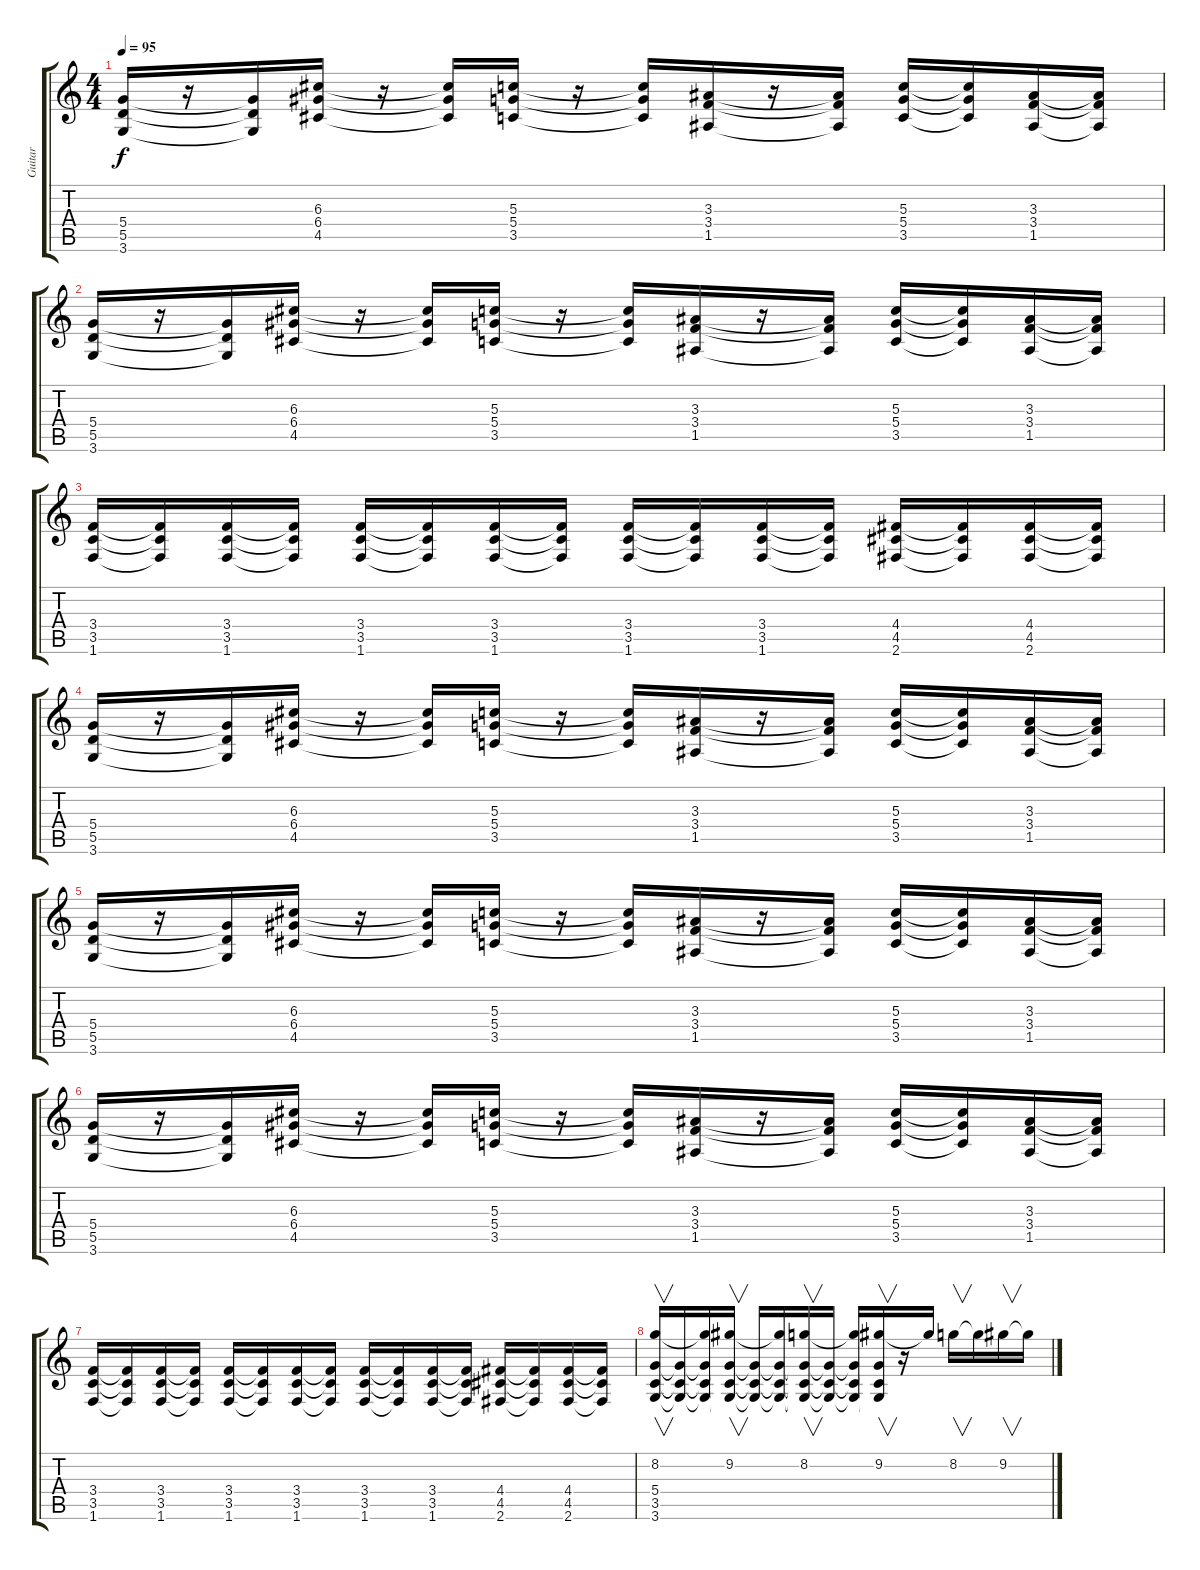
\track ("Guitar" "Guitar") {instrument distortionguitar}
\staff {score tabs}
\tuning (E4 B3 G3 D3 A2 E2) {hide}
\ts (4 4)
\tempo 95
\clef g2
\ks c
(5.4 5.5 3.6).16{dy f} r.16 (5.4{t} 5.5{t} 3.6{t}).16 (6.3 6.4 4.5).16 r.16 (6.3{t} 6.4{t} 4.5{t}).16 (5.3 5.4 3.5).16 r.16 (5.3{t} 5.4{t} 3.5{t}).16 (3.3 3.4 1.5).16 r.16 (3.3{t} 3.4{t} 1.5{t}).16 (5.3 5.4 3.5).16 (5.3{t} 5.4{t} 3.5{t}).16 (3.3 3.4 1.5).16 (3.3{t} 3.4{t} 1.5{t}).16 |
(5.4 5.5 3.6).16 r.16 (5.4{t} 5.5{t} 3.6{t}).16 (6.3 6.4 4.5).16 r.16 (6.3{t} 6.4{t} 4.5{t}).16 (5.3 5.4 3.5).16 r.16 (5.3{t} 5.4{t} 3.5{t}).16 (3.3 3.4 1.5).16 r.16 (3.3{t} 3.4{t} 1.5{t}).16 (5.3 5.4 3.5).16 (5.3{t} 5.4{t} 3.5{t}).16 (3.3 3.4 1.5).16 (3.3{t} 3.4{t} 1.5{t}).16 |
(3.4 3.5 1.6).16 (3.4{t} 3.5{t} 1.6{t}).16 (3.4 3.5 1.6).16 (3.4{t} 3.5{t} 1.6{t}).16 (3.4 3.5 1.6).16 (3.4{t} 3.5{t} 1.6{t}).16 (3.4 3.5 1.6).16 (3.4{t} 3.5{t} 1.6{t}).16 (3.4 3.5 1.6).16 (3.4{t} 3.5{t} 1.6{t}).16 (3.4 3.5 1.6).16 (3.4{t} 3.5{t} 1.6{t}).16 (4.4 4.5 2.6).16 (4.4{t} 4.5{t} 2.6{t}).16 (4.4 4.5 2.6).16 (4.4{t} 4.5{t} 2.6{t}).16 |
(5.4 5.5 3.6).16 r.16 (5.4{t} 5.5{t} 3.6{t}).16 (6.3 6.4 4.5).16 r.16 (6.3{t} 6.4{t} 4.5{t}).16 (5.3 5.4 3.5).16 r.16 (5.3{t} 5.4{t} 3.5{t}).16 (3.3 3.4 1.5).16 r.16 (3.3{t} 3.4{t} 1.5{t}).16 (5.3 5.4 3.5).16 (5.3{t} 5.4{t} 3.5{t}).16 (3.3 3.4 1.5).16 (3.3{t} 3.4{t} 1.5{t}).16 |
(5.4 5.5 3.6).16 r.16 (5.4{t} 5.5{t} 3.6{t}).16 (6.3 6.4 4.5).16 r.16 (6.3{t} 6.4{t} 4.5{t}).16 (5.3 5.4 3.5).16 r.16 (5.3{t} 5.4{t} 3.5{t}).16 (3.3 3.4 1.5).16 r.16 (3.3{t} 3.4{t} 1.5{t}).16 (5.3 5.4 3.5).16 (5.3{t} 5.4{t} 3.5{t}).16 (3.3 3.4 1.5).16 (3.3{t} 3.4{t} 1.5{t}).16 |
(5.4 5.5 3.6).16 r.16 (5.4{t} 5.5{t} 3.6{t}).16 (6.3 6.4 4.5).16 r.16 (6.3{t} 6.4{t} 4.5{t}).16 (5.3 5.4 3.5).16 r.16 (5.3{t} 5.4{t} 3.5{t}).16 (3.3 3.4 1.5).16 r.16 (3.3{t} 3.4{t} 1.5{t}).16 (5.3 5.4 3.5).16 (5.3{t} 5.4{t} 3.5{t}).16 (3.3 3.4 1.5).16 (3.3{t} 3.4{t} 1.5{t}).16 |
(3.4 3.5 1.6).16 (3.4{t} 3.5{t} 1.6{t}).16 (3.4 3.5 1.6).16 (3.4{t} 3.5{t} 1.6{t}).16 (3.4 3.5 1.6).16 (3.4{t} 3.5{t} 1.6{t}).16 (3.4 3.5 1.6).16 (3.4{t} 3.5{t} 1.6{t}).16 (3.4 3.5 1.6).16 (3.4{t} 3.5{t} 1.6{t}).16 (3.4 3.5 1.6).16 (3.4{t} 3.5{t} 1.6{t}).16 (4.4 4.5 2.6).16 (4.4{t} 4.5{t} 2.6{t}).16 (4.4 4.5 2.6).16 (4.4{t} 4.5{t} 2.6{t}).16 |
(8.2 5.4 3.5 3.6).16{v} (5.4{t} 3.5{t} 3.6{t}).16 (8.2{t} 5.4{t} 3.5{t} 3.6{t}).16 (9.2 5.4{t} 3.5{t} 3.6{t}).16{v} (5.4{t} 3.5{t} 3.6{t}).16 (9.2{t} 5.4{t} 3.5{t} 3.6{t}).16 (8.2 5.4{t} 3.5{t} 3.6{t}).16{v} (5.4{t} 3.5{t} 3.6{t}).16 (8.2{t} 5.4{t} 3.5{t} 3.6{t}).16 (9.2 5.4{t} 3.5{t} 3.6{t}).16{v} r.16 9.2{t}.16 8.2.16{v} 8.2{t}.16 9.2.16{v} 9.2{t}.16
